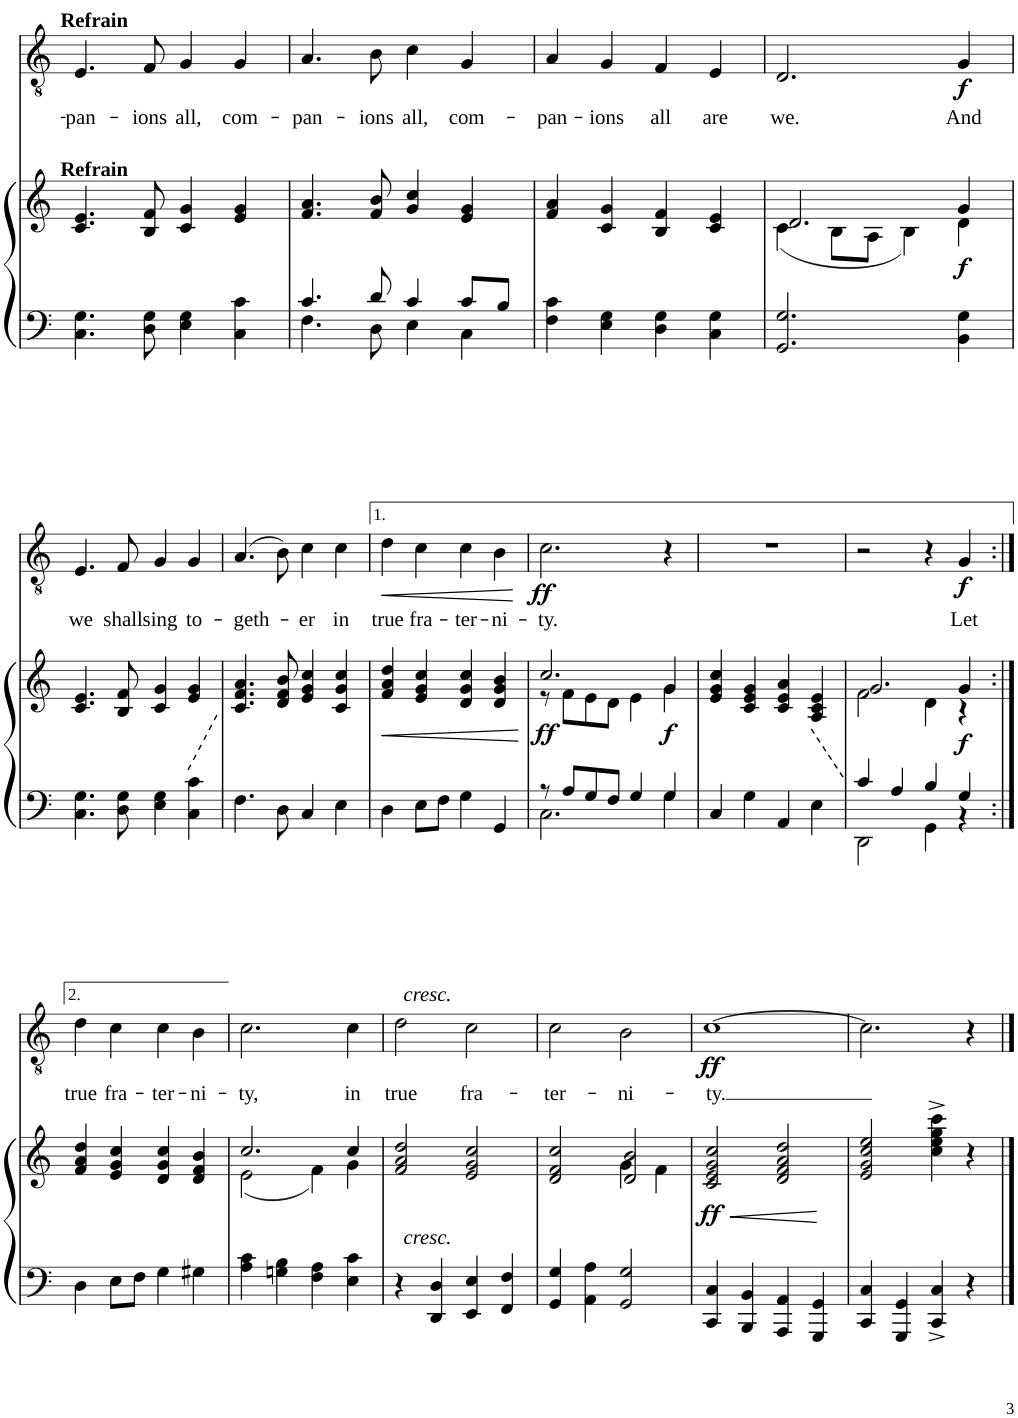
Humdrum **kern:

**kern	**kern	**dynam	**kern	**text	**dynam
*part3	*part2	*part2	*part1	*part1	*part1
*staff3	*staff2	*staff2	*staff1	*staff1	*staff1
*I"Piano	*I"Piano	*	*I"Piano	*	*
*I'Pno	*I'Pno	*	*I'Pno	*	*
!!LO:PB:g=z
*clefF4	*clefG2	*	*clefGv2	*	*
*k[]	*k[]	*	*k[]	*	*
*M4/4	*M4/4	*	*M4/4	*	*
*met(c)	*met(c)	*	*met(c)	*	*
=24	=24	=24	=24	=24	=24
!	!	!	!LO:TX:b:B:t=Refrain	!	!
!	!	!	!LO:TX:a:B:t=Refrain	!	!
!	!	!	!	!LO:LY:b	!
4.C\ 4.G\	4.c/ 4.e/	.	4.E/	-pan-	.
!	!	!	!	!LO:LY:b	!
8D\ 8G\	8B/ 8f/	.	8F/	-ions	.
!	!	!	!	!LO:LY:b	!
4E\ 4G\	4c/ 4g/	.	4G/	all,	.
!	!	!	!	!LO:LY:b	!
4C\ 4c\	4e/ 4g/	.	4G/	com-	.
=25	=25	=25	=25	=25	=25
*^	*	*	*	*	*
!	!	!	!	!	!LO:LY:b	!
4.c/	4.F\	4.f/ 4.a/	.	4.A/	-pan-	.
!	!	!	!	!	!LO:LY:b	!
8d/	8D\	8f/ 8b/	.	8B\	-ions	.
!	!	!	!	!	!LO:LY:b	!
4c/	4E\	4g/ 4cc/	.	4c\	all,	.
!	!	!	!	!	!LO:LY:b	!
8c/L	4C\	4e/ 4g/	.	4G/	com-	.
8B/J	.	.	.	.	.	.
*v	*v	*	*	*	*	*
=26	=26	=26	=26	=26	=26
!	!	!	!	!LO:LY:b	!
4F\ 4c\	4f/ 4a/	.	4A/	-pan-	.
!	!	!	!	!LO:LY:b	!
4E\ 4G\	4c/ 4g/	.	4G/	-ions	.
!	!	!	!	!LO:LY:b	!
4D\ 4G\	4B/ 4f/	.	4F/	all	.
!	!	!	!	!LO:LY:b	!
4C\ 4G\	4c/ 4e/	.	4E/	are	.
=27	=27	=27	=27	=27	=27
*	*^	*	*	*	*
!	!	!	!	!	!LO:LY:b	!
2.GG/ 2.G/	2.d/	(4c\	.	2.D/	we.	.
.	.	8B\L	.	.	.	.
.	.	8A\J	.	.	.	.
.	.	4B\)	.	.	.	.
!	!	!	!LO:DY:b	!	!LO:LY:b	!LO:DY:b
4BB\ 4G\	4g/	4d\	f	4G/	And	f
!!LO:LB:g=z
=28	=28	=28	=28	=28	=28	=28
!	!	!	!	!	!LO:LY:b	!
*	*v	*v	*	*	*	*
4.C\ 4.G\	4.c/ 4.e/	.	4.E/	we	.
!	!	!	!	!LO:LY:b	!
8D\ 8G\	8B/ 8f/	.	8F/	shall	.
!	!	!	!	!LO:LY:b	!
4E\ 4G\	4c/ 4g/	.	4G/	sing	.
!	!	!	!	!LO:LY:b	!
4C\ 4c\	4e/ 4g/	.	4G/	to-	.
=29	=29	=29	=29	=29	=29
!	!	!	!	!LO:LY:b	!
4.F\	4.c/ 4.f/ 4.a/	.	(4.A/	-geth-	.
8D\	8d/ 8f/ 8b/	.	8B\)	.	.
!	!	!	!	!LO:LY:b	!
4C/	4e/ 4g/ 4cc/	.	4c\	-er	.
!	!	!	!	!LO:LY:b	!
4E\	4c/ 4g/ 4cc/	.	4c\	in	.
=30	=30	=30	=30	=30	=30
!	!	!LO:HP:b	!	!LO:LY:b	!LO:HP:b
4D\	4f/ 4a/ 4dd/	<	4d\	true	<
!	!	!	!	!LO:LY:b	!
8E\L	4e/ 4g/ 4cc/	.	4c\	fra-	.
8F\J	.	.	.	.	.
!	!	!	!	!LO:LY:b	!
4G\	4d/ 4g/ 4cc/	.	4c\	-ter-	.
!	!	!	!	!LO:LY:b	!
4GG/	4d/ 4g/ 4b/	.	4B\	-ni-	.
.	.	[	.	.	[
=31	=31	=31	=31	=31	=31
*^	*^	*	*	*	*
!	!	!	!	!	!	!LO:LY:b	!LO:DY:b
8r	2.C\	2.cc/	8r	.	2.c\	-ty.	ff
!	!	!	!	!LO:DY:b	!	!	!
8A/L	.	.	8f\L	ff	.	.	.
8G/	.	.	8e\	.	.	.	.
8F/J	.	.	8d\J	.	.	.	.
4G/	.	.	4e\	.	.	.	.
!	!	!	!	!LO:DY:b	!	!	!
4G/	4G\	4g/	4g\	f	4r	.	.
*v	*v	*	*	*	*	*	*
*	*v	*v	*	*	*	*
=32	=32	=32	=32	=32	=32
4C/	4e/ 4g/ 4cc/	.	1r	.	.
4G\	4c/ 4e/ 4g/	.	.	.	.
4AA/	4c/ 4e/ 4a/	.	.	.	.
4E\	4A/ 4c/ 4e/	.	.	.	.
=33	=33	=33	=33	=33	=33
*^	*^	*	*	*	*
4c/	2DD\	2.g/	2f\	.	2r	.	.
4A/	.	.	.	.	.	.	.
4B/	4GG\	.	4d\	.	4r	.	.
!	!	!	!	!LO:DY:b	!	!LO:LY:b	!LO:DY:b
4G/	4r	4g/	4r	f	4G/	Let	f
!!LO:LB:g=z
=34:|!	=34:|!	=34:|!	=34:|!	=34:|!	=34:|!	=34:|!	=34:|!
!	!	!	!	!	!	!LO:LY:b	!
*v	*v	*	*	*	*	*	*
*	*v	*v	*	*	*	*
4D\	4f/ 4a/ 4dd/	.	4d\	true	.
!	!	!	!	!LO:LY:b	!
8E\L	4e/ 4g/ 4cc/	.	4c\	fra-	.
8F\J	.	.	.	.	.
!	!	!	!	!LO:LY:b	!
4G\	4d/ 4g/ 4cc/	.	4c\	-ter-	.
!	!	!	!	!LO:LY:b	!
4G#X\	4d/ 4f/ 4b/	.	4B\	-ni-	.
=35	=35	=35	=35	=35	=35
*	*^	*	*	*	*
!	!	!	!	!	!LO:LY:b	!
4A\ 4c\	2.cc/	(2e\	.	2.c\	-ty,	.
4Gn\ 4B\	.	.	.	.	.	.
4F\ 4A\	.	4f\)	.	.	.	.
!	!	!	!	!	!LO:LY:b	!
4E\ 4c\	4cc/	4g\	.	4c\	in	.
=36	=36	=36	=36	=36	=36	=36
!	!	!	!	!LO:TX:a:i:t=cresc.	!	!
!LO:TX:a:i:t=cresc.	!	!	!	!	!	!
!	!	!	!	!	!LO:LY:b	!
*	*v	*v	*	*	*	*
4r	2f/ 2a/ 2dd/	.	2d\	true	.
4DD/ 4D/	.	.	.	.	.
!	!	!	!	!LO:LY:b	!
4EE/ 4E/	2e/ 2g/ 2cc/	.	2c\	fra-	.
4FF/ 4F/	.	.	.	.	.
=37	=37	=37	=37	=37	=37
*	*^	*	*	*	*
!	!	!	!	!	!LO:LY:b	!
4GG/ 4G/	2d/ 2f/ 2cc/	2ryy	.	2c\	-ter-	.
4AA\ 4A\	.	.	.	.	.	.
!	!	!	!	!	!LO:LY:b	!
2GG/ 2G/	2d/ 2b/	4g\	.	2B\	-ni-	.
.	.	4f\	.	.	.	.
=38	=38	=38	=38	=38	=38	=38
!	!	!	!LO:HP:b	!	!LO:LY:b	!
!	!	!	!LO:DY:n=1:b	!	!	!LO:DY:b
*	*v	*v	*	*	*	*
4CC/ 4C/	2c/ 2e/ 2g/ 2cc/	< ff	[1c	-ty.	ff
4BBB/ 4BB/	.	.	.	.	.
4AAA/ 4AA/	2d/ 2f/ 2a/ 2dd/	.	.	.	.
4GGG/ 4GG/	.	.	.	.	.
.	.	[	.	.	.
=39	=39	=39	=39	=39	=39
4CC/ 4C/	2e/ 2g/ 2cc/ 2ee/	.	2.c\]	.	.
4GGG/ 4GG/	.	.	.	.	.
4CC/^ 4C/^	4cc\^ 4ee\^ 4gg\^ 4ccc\^	.	.	.	.
4r	4r	.	4r	.	.
==	==	==	==	==	==
*-	*-	*-	*-	*-	*-
